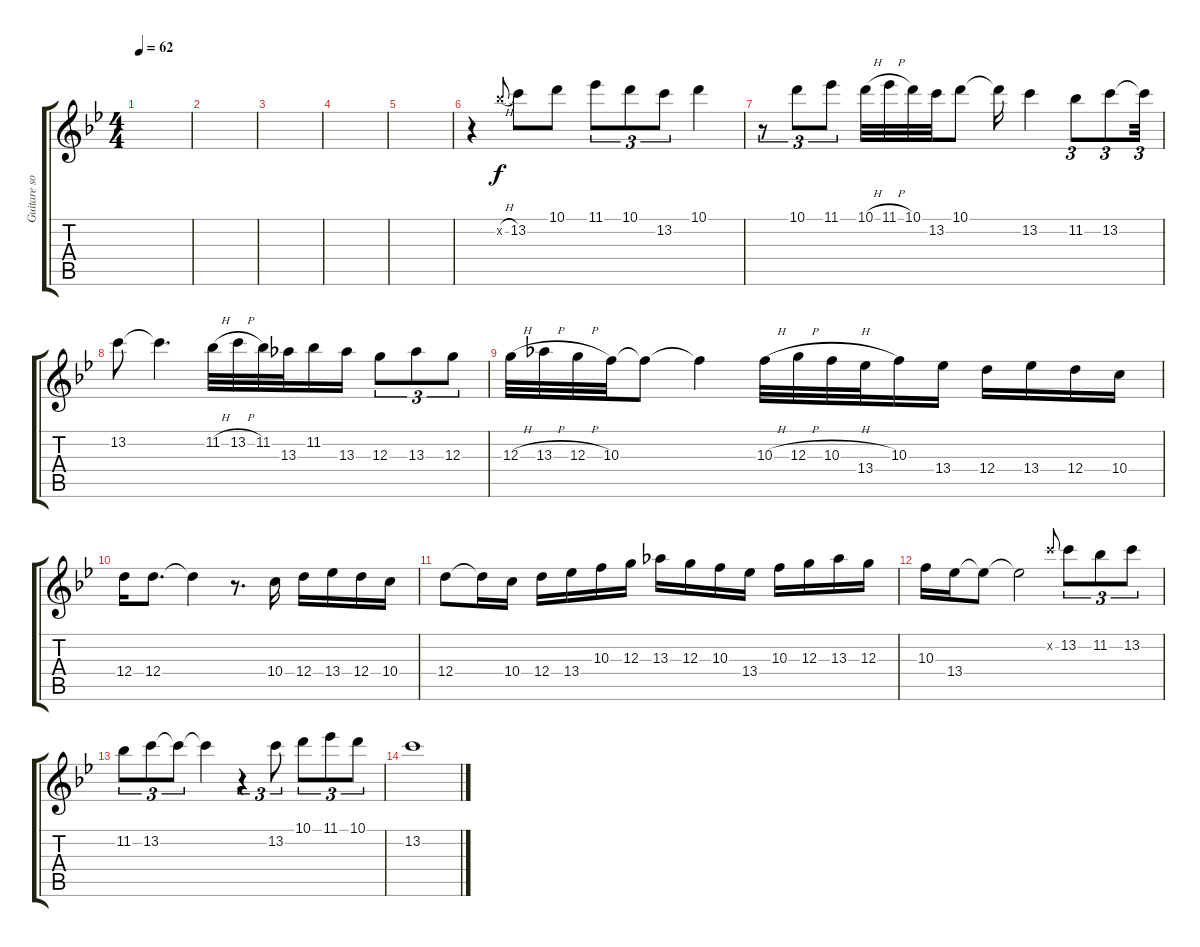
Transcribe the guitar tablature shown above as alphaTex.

\track ("Guitare solo classique" "Guitare so") {instrument acousticguitarsteel}
\staff {score tabs}
\tuning (E4 B3 G3 D3 A2 E2) {hide}
\ts (4 4)
\tempo 62
\clef g2
\ks bb
|
|
|
|
|
r.4{instrument acousticguitarsteel} 11.2{h x}.8{gr onbeat} 13.2.8 10.1.8 11.1.8{tu (3 2)} 10.1.8{tu (3 2)} 13.2.8{tu (3 2)} 10.1.4 |
r.8{tu (3 2)} 10.1.8{tu (3 2)} 11.1.8{tu (3 2)} 10.1{h}.32 11.1{h}.32 10.1.32 13.2.32 10.1.8 10.1{t}.16 13.2.4 11.2.8{tu (3 2)} 13.2.8{tu (3 2)} 13.2{t}.32{tu (3 2)} |
13.2.8 13.2{t}.4{d} 11.2{h}.32 13.2{h}.32 11.2.32 13.3.32 11.2.16 13.3.16 12.3.8{tu (3 2)} 13.3.8{tu (3 2)} 12.3.8{tu (3 2)} |
12.3{h}.32 13.3{h}.32 12.3{h}.32 10.3.32 10.3{t}.8 10.3{t}.4 10.3{h}.32 12.3{h}.32 10.3{h}.32 13.4.32 10.3.16 13.4.16 12.4.16 13.4.16 12.4.16 10.4.16 |
12.4.16 12.4.8{d} 12.4{t}.4 r.8{d} 10.4.16 12.4.16 13.4.16 12.4.16 10.4.16 |
12.4.8 12.4{t}.16 10.4.16 12.4.16 13.4.16 10.3.16 12.3.16 13.3.16 12.3.16 10.3.16 13.4.16 10.3.16 12.3.16 13.3.16 12.3.16 |
10.3.16 13.4.16 13.4{t}.8 13.4{t}.2 13.2{x}.8{gr onbeat} 13.2.8{tu (3 2)} 11.2.8{tu (3 2)} 13.2.8{tu (3 2)} |
11.2.8{tu (3 2)} 13.2.8{tu (3 2)} 13.2{t}.8{tu (3 2)} 13.2{t}.4 r.4{tu (3 2)} 13.2.8{tu (3 2)} 10.1.8{tu (3 2)} 11.1.8{tu (3 2)} 10.1.8{tu (3 2)} |
13.2.1
